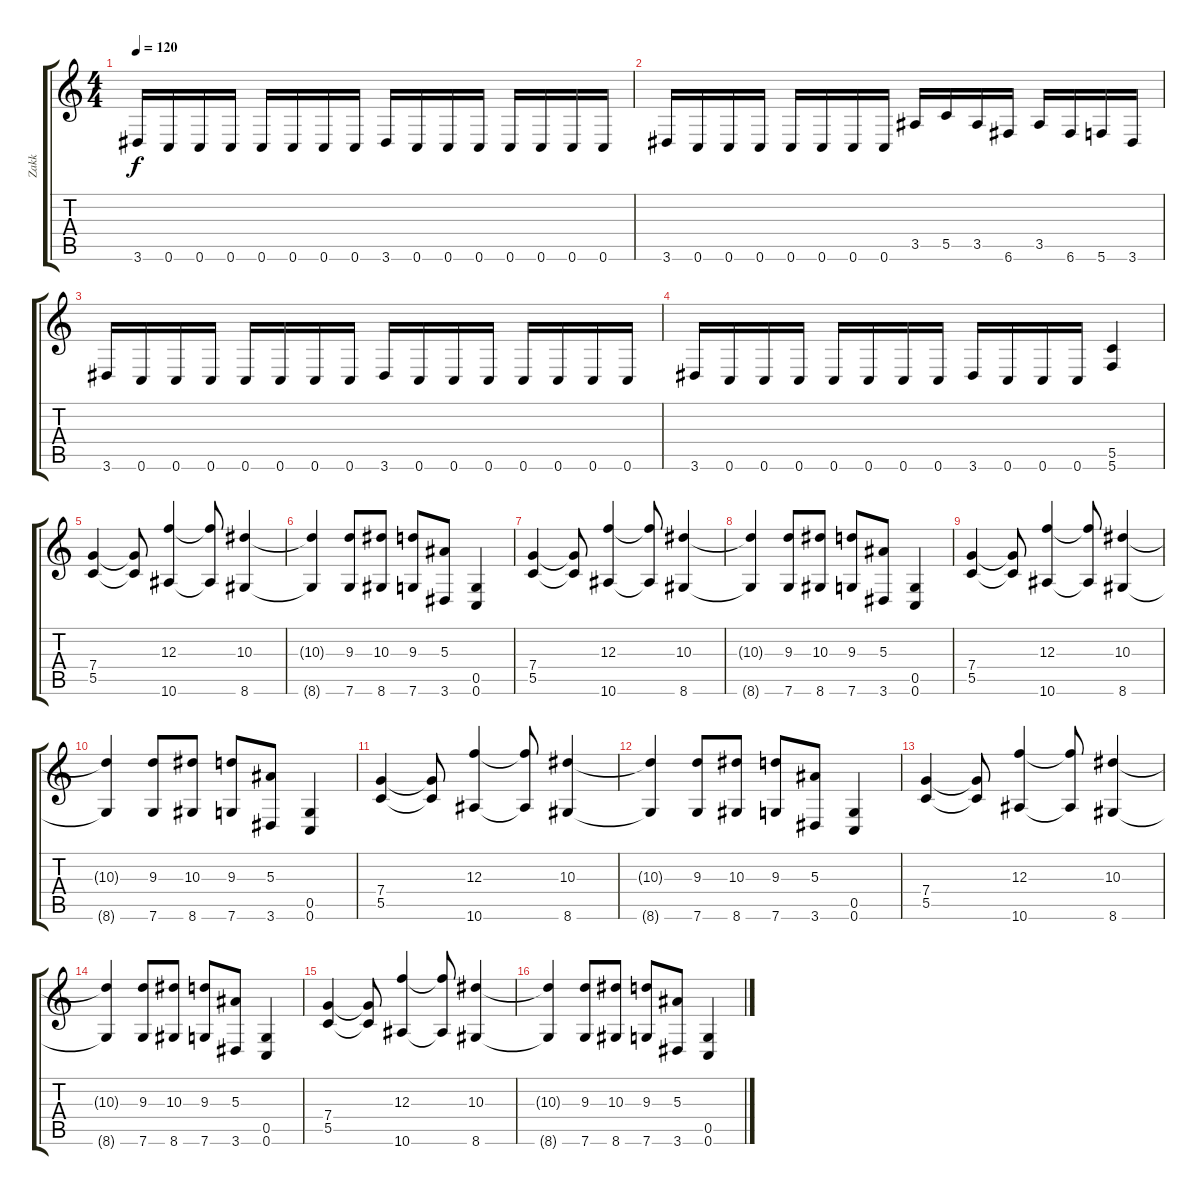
\track ("Zakk" "Zakk") {instrument distortionguitar}
\staff {score tabs}
\tuning (D4 A3 F3 C3 G2 C2) {hide}
\ts (4 4)
\tempo 120
\clef g2
\ks c
3.6.16{dy f} 0.6.16 0.6.16 0.6.16 0.6.16 0.6.16 0.6.16 0.6.16 3.6.16 0.6.16 0.6.16 0.6.16 0.6.16 0.6.16 0.6.16 0.6.16 |
3.6.16 0.6.16 0.6.16 0.6.16 0.6.16 0.6.16 0.6.16 0.6.16 3.5.16 5.5.16 3.5.16 6.6.16 3.5.16 6.6.16 5.6.16 3.6.16 |
3.6.16 0.6.16 0.6.16 0.6.16 0.6.16 0.6.16 0.6.16 0.6.16 3.6.16 0.6.16 0.6.16 0.6.16 0.6.16 0.6.16 0.6.16 0.6.16 |
3.6.16 0.6.16 0.6.16 0.6.16 0.6.16 0.6.16 0.6.16 0.6.16 3.6.16 0.6.16 0.6.16 0.6.16 (5.5 5.6).4 |
(7.4 5.5).4 (7.4{t} 5.5{t}).8 (12.3 10.6).4 (12.3{t} 10.6{t}).8 (10.3 8.6).4 |
(10.3{t} 8.6{t}).4 (9.3 7.6).8 (10.3 8.6).8 (9.3 7.6).8 (5.3 3.6).8 (0.5 0.6).4 |
(7.4 5.5).4 (7.4{t} 5.5{t}).8 (12.3 10.6).4 (12.3{t} 10.6{t}).8 (10.3 8.6).4 |
(10.3{t} 8.6{t}).4 (9.3 7.6).8 (10.3 8.6).8 (9.3 7.6).8 (5.3 3.6).8 (0.5 0.6).4 |
(7.4 5.5).4 (7.4{t} 5.5{t}).8 (12.3 10.6).4 (12.3{t} 10.6{t}).8 (10.3 8.6).4 |
(10.3{t} 8.6{t}).4 (9.3 7.6).8 (10.3 8.6).8 (9.3 7.6).8 (5.3 3.6).8 (0.5 0.6).4 |
(7.4 5.5).4 (7.4{t} 5.5{t}).8 (12.3 10.6).4 (12.3{t} 10.6{t}).8 (10.3 8.6).4 |
(10.3{t} 8.6{t}).4 (9.3 7.6).8 (10.3 8.6).8 (9.3 7.6).8 (5.3 3.6).8 (0.5 0.6).4 |
(7.4 5.5).4 (7.4{t} 5.5{t}).8 (12.3 10.6).4 (12.3{t} 10.6{t}).8 (10.3 8.6).4 |
(10.3{t} 8.6{t}).4 (9.3 7.6).8 (10.3 8.6).8 (9.3 7.6).8 (5.3 3.6).8 (0.5 0.6).4 |
(7.4 5.5).4 (7.4{t} 5.5{t}).8 (12.3 10.6).4 (12.3{t} 10.6{t}).8 (10.3 8.6).4 |
(10.3{t} 8.6{t}).4 (9.3 7.6).8 (10.3 8.6).8 (9.3 7.6).8 (5.3 3.6).8 (0.5 0.6).4
